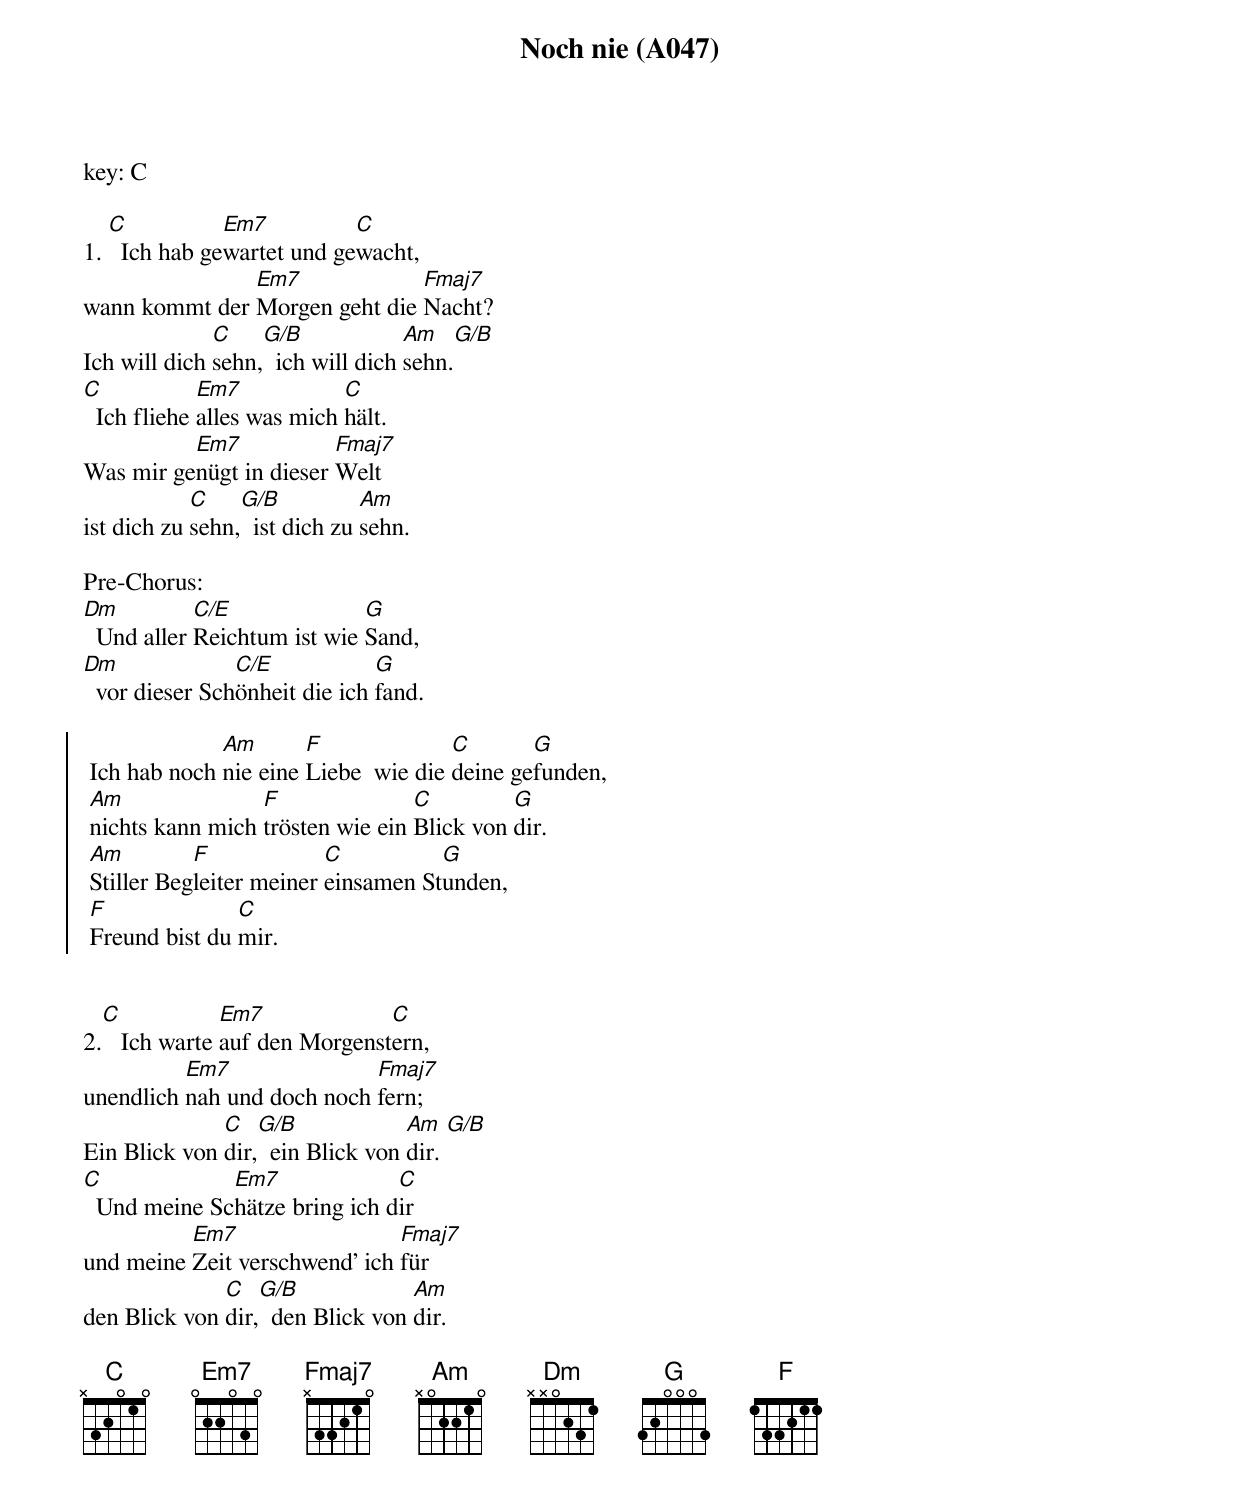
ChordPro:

{title: Noch nie (A047)}
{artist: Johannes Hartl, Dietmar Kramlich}
key: C

1. [C]  Ich hab ge[Em7]wartet und ge[C]wacht,
wann kommt der [Em7]Morgen geht die [Fmaj7]Nacht?
Ich will dich [C]sehn,[G/B]  ich will dich [Am]sehn.[G/B]
[C]  Ich fliehe [Em7]alles was mich [C]hält.
Was mir ge[Em7]nügt in dieser [Fmaj7]Welt
ist dich zu [C]sehn,[G/B]  ist dich zu [Am]sehn.

Pre-Chorus:
[Dm]  Und aller [C/E]Reichtum ist wie [G]Sand,
[Dm]  vor dieser Sch[C/E]önheit die ich [G]fand.

{soc}
 Ich hab noch [Am]nie eine [F]Liebe  wie die [C]deine ge[G]funden,
 [Am]nichts kann mich [F]trösten wie ein [C]Blick von [G]dir.
 [Am]Stiller Beg[F]leiter meiner [C]einsamen St[G]unden,
 [F]Freund bist du [C]mir.
 {eoc}


2.[C]   Ich warte [Em7]auf den Morgenst[C]ern,
unendlich [Em7]nah und doch noch [Fmaj7]fern;
Ein Blick von [C]dir,[G/B]  ein Blick von [Am]dir. [G/B]
[C]  Und meine Sc[Em7]hätze bring ich d[C]ir
und meine [Em7]Zeit verschwend' ich [Fmaj7]für
den Blick von [C]dir,[G/B]  den Blick von [Am]dir.

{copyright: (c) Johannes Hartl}
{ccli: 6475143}
